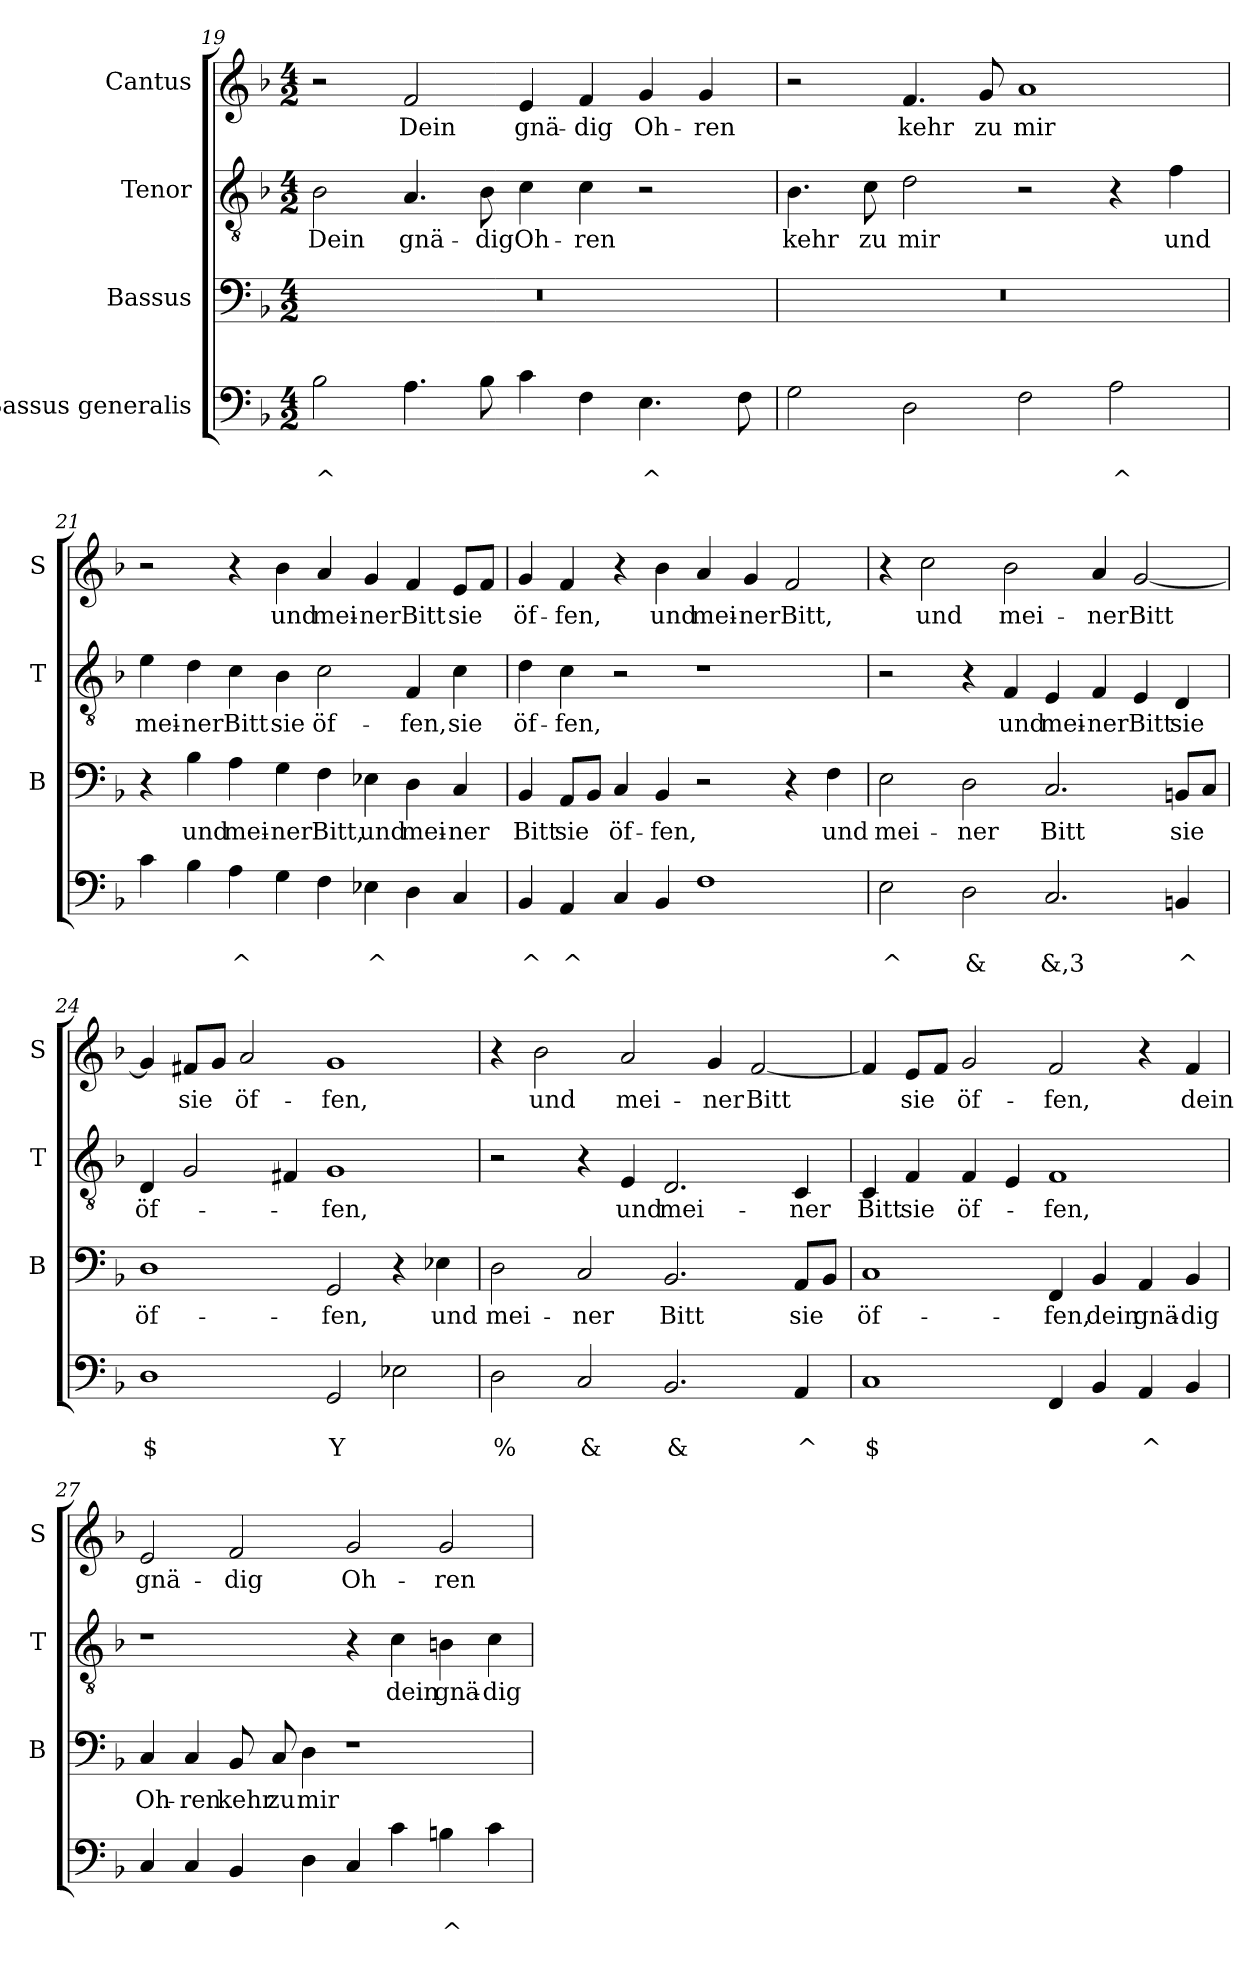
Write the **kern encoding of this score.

**kern	**text	**text	**kern	**text	**kern	**text	**kern	**text
*part4	*part4	*part4	*part3	*part3	*part2	*part2	*part1	*part1
*staff4	*staff4	*staff4	*staff3	*staff3	*staff2	*staff2	*staff1	*staff1
*I"Bassus generalis	*	*	*I"Bassus	*	*I"Tenor	*	*I"Cantus	*
*	*	*	*I'B	*	*I'T	*	*I'S	*
*clefF4	*	*	*clefF4	*	*clefGv2	*	*clefG2	*
*k[b-]	*	*	*k[b-]	*	*k[b-]	*	*k[b-]	*
*F:	*	*	*F:	*	*F:	*	*F:	*
*M4/2	*	*	*M4/2	*	*M4/2	*	*M4/2	*
=19	=19	=19	=19	=19	=19	=19	=19	=19
!	!	!LO:LY:b	!	!	!	!LO:LY:b	!	!
2B-\	.	^	0r	.	2B-\	Dein	2r	.
!	!	!	!	!	!	!LO:LY:b	!	!LO:LY:b
4.A\	.	.	.	.	4.A/	gnä-	2f/	Dein
!	!	!	!	!	!	!LO:LY:b	!	!
8B-\	.	.	.	.	8B-\	-dig	.	.
!	!	!	!	!	!	!LO:LY:b	!	!LO:LY:b
4c\	.	.	.	.	4c\	Oh-	4e/	gnä-
!	!	!	!	!	!	!LO:LY:b	!	!LO:LY:b
4F\	.	.	.	.	4c\	-ren	4f/	-dig
!	!	!LO:LY:b	!	!	!	!	!	!LO:LY:b
4.E\	.	^	.	.	2r	.	4g/	Oh-
!	!	!	!	!	!	!	!	!LO:LY:b
.	.	.	.	.	.	.	4g/	-ren
8F\	.	.	.	.	.	.	.	.
=20	=20	=20	=20	=20	=20	=20	=20	=20
!	!	!	!	!	!	!LO:LY:b	!	!
2G\	.	.	0r	.	4.B-\	kehr	2r	.
!	!	!	!	!	!	!LO:LY:b	!	!
.	.	.	.	.	8c\	zu	.	.
!	!	!	!	!	!	!LO:LY:b	!	!LO:LY:b
2D\	.	.	.	.	2d\	mir	4.f/	kehr
!	!	!	!	!	!	!	!	!LO:LY:b
.	.	.	.	.	.	.	8g/	zu
!	!	!	!	!	!	!	!	!LO:LY:b
2F\	.	.	.	.	2r	.	1a	mir
!	!	!LO:LY:b	!	!	!	!	!	!
2A\	.	^	.	.	4r	.	.	.
!	!	!	!	!	!	!LO:LY:b	!	!
.	.	.	.	.	4f\	und	.	.
!!LO:LB:g=z
=21	=21	=21	=21	=21	=21	=21	=21	=21
!	!	!	!	!	!	!LO:LY:b	!	!
4c\	.	.	4r	.	4e\	mei-	2r	.
!	!	!	!	!LO:LY:b	!	!LO:LY:b	!	!
4B-\	.	.	4B-\	und	4d\	-ner	.	.
!	!	!LO:LY:b	!	!LO:LY:b	!	!LO:LY:b	!	!
4A\	.	^	4A\	mei-	4c\	Bitt	4r	.
!	!	!	!	!LO:LY:b	!	!LO:LY:b	!	!LO:LY:b
4G\	.	.	4G\	-ner	4B-\	sie	4b-\	und
!	!	!	!	!LO:LY:b	!	!LO:LY:b	!	!LO:LY:b
4F\	.	.	4F\	Bitt,	2c\	öf-	4a/	mei-
!	!	!LO:LY:b	!	!LO:LY:b	!	!	!	!LO:LY:b
4E-X\	.	^	4E-X\	und	.	.	4g/	-ner
!	!	!	!	!LO:LY:b	!	!LO:LY:b	!	!LO:LY:b
4D\	.	.	4D\	mei-	4F/	-fen,	4f/	Bitt
!	!	!	!	!LO:LY:b	!	!LO:LY:b	!	!LO:LY:b
4C/	.	.	4C/	-ner	4c\	sie	8e/L	sie
.	.	.	.	.	.	.	8f/J	.
=22	=22	=22	=22	=22	=22	=22	=22	=22
!	!	!LO:LY:b	!	!LO:LY:b	!	!LO:LY:b	!	!LO:LY:b
4BB-/	.	^	4BB-/	Bitt	4d\	öf-	4g/	öf-
!	!	!LO:LY:b	!	!LO:LY:b	!	!LO:LY:b	!	!LO:LY:b
4AA/	.	^	8AA/L	sie	4c\	-fen,	4f/	-fen,
.	.	.	8BB-/J	.	.	.	.	.
!	!	!	!	!LO:LY:b	!	!	!	!
4C/	.	.	4C/	öf-	2r	.	4r	.
!	!	!	!	!LO:LY:b	!	!	!	!LO:LY:b
4BB-/	.	.	4BB-/	-fen,	.	.	4b-\	und
!	!	!	!	!	!	!	!	!LO:LY:b
1F	.	.	2r	.	1r	.	4a/	mei-
!	!	!	!	!	!	!	!	!LO:LY:b
.	.	.	.	.	.	.	4g/	-ner
!	!	!	!	!	!	!	!	!LO:LY:b
.	.	.	4r	.	.	.	2f/	Bitt,
!	!	!	!	!LO:LY:b	!	!	!	!
.	.	.	4F\	und	.	.	.	.
=23	=23	=23	=23	=23	=23	=23	=23	=23
*^	*	*	*	*	*	*	*	*
!	!	!	!LO:LY:b	!	!LO:LY:b	!	!	!	!
2E\	2ryy	.	^	2E\	mei-	2r	.	4r	.
!	!	!	!	!	!	!	!	!	!LO:LY:b
.	.	.	.	.	.	.	.	2cc\	und
!	!	!	!LO:LY:b	!	!LO:LY:b	!	!	!	!
2D\	4ryy	.	&	2D\	-ner	4r	.	.	.
!	!	!	!LO:LY:b	!	!	!	!LO:LY:b	!	!LO:LY:b
.	4ryy	.	^	.	.	4F/	und	2b-\	mei-
!	!	!	!LO:LY:b	!	!LO:LY:b	!	!LO:LY:b	!	!
2.C/	4ryy	.	&,3	2.C/	Bitt	4E/	mei-	.	.
!	!	!	!LO:LY:b	!	!	!	!LO:LY:b	!	!LO:LY:b
.	4ryy	.	^,4	.	.	4F/	-ner	4a/	-ner
!	!	!	!LO:LY:b	!	!	!	!LO:LY:b	!	!LO:LY:b
.	4ryy	.	%,3	.	.	4E/	Bitt	[2g/	Bitt
!	!	!	!LO:LY:b	!	!LO:LY:b	!	!LO:LY:b	!	!
4BBn/	4ryy	.	^	8BBn/L	sie	4D/	sie	.	.
.	.	.	.	8C/J	.	.	.	.	.
!!LO:PB:g=z
=24	=24	=24	=24	=24	=24	=24	=24	=24	=24
!	!	!	!LO:LY:b	!	!LO:LY:b	!	!LO:LY:b	!	!
1D	2ryy	.	$	1D	öf-	4D/	öf-	4g/]	.
!	!	!	!	!	!	!	!	!	!LO:LY:b
.	.	.	.	.	.	2G/	.	8f#X/L	sie
.	.	.	.	.	.	.	.	8g/J	.
!	!	!	!LO:LY:b	!	!	!	!	!	!LO:LY:b
.	2ryy	.	X	.	.	.	.	2a/	öf-
.	.	.	.	.	.	4F#X/	.	.	.
!	!	!	!LO:LY:b	!	!LO:LY:b	!	!LO:LY:b	!	!LO:LY:b
2GG/	2ryy	.	Y	2GG/	-fen,	1G	-fen,	1g	-fen,
2E-X\	2ryy	.	.	4r	.	.	.	.	.
!	!	!	!	!	!LO:LY:b	!	!	!	!
.	.	.	.	4E-X\	und	.	.	.	.
=25	=25	=25	=25	=25	=25	=25	=25	=25	=25
!	!	!	!LO:LY:b	!	!LO:LY:b	!	!	!	!
2D\	4ryy	.	%	2D\	mei-	2r	.	4r	.
!	!	!	!LO:LY:b	!	!	!	!	!	!LO:LY:b
.	4ryy	.	^	.	.	.	.	2b-\	und
!	!	!	!LO:LY:b	!	!LO:LY:b	!	!	!	!
2C/	4ryy	.	&	2C/	-ner	4r	.	.	.
!	!	!	!LO:LY:b	!	!	!	!LO:LY:b	!	!LO:LY:b
.	4ryy	.	^	.	.	4E/	und	2a/	mei-
!	!	!	!LO:LY:b	!	!LO:LY:b	!	!LO:LY:b	!	!
2.BB-/	4ryy	.	&	2.BB-/	Bitt	2.D/	mei-	.	.
!	!	!	!LO:LY:b	!	!	!	!	!	!LO:LY:b
.	4ryy	.	^	.	.	.	.	4g/	-ner
!	!	!	!LO:LY:b	!	!	!	!	!	!LO:LY:b
.	4ryy	.	%	.	.	.	.	[2f/	Bitt
!	!	!	!LO:LY:b	!	!LO:LY:b	!	!LO:LY:b	!	!
4AA/	4ryy	.	^	8AA/L	sie	4C/	-ner	.	.
.	.	.	.	8BB-/J	.	.	.	.	.
=26	=26	=26	=26	=26	=26	=26	=26	=26	=26
!	!	!	!LO:LY:b	!	!LO:LY:b	!	!LO:LY:b	!	!
1C	4ryy	.	$	1C	öf-	4C/	Bitt	4f/]	.
!	!	!	!LO:LY:b	!	!	!	!LO:LY:b	!	!LO:LY:b
.	4ryy	.	$	.	.	4F/	sie	8e/L	sie
.	.	.	.	.	.	.	.	8f/J	.
!	!	!	!	!	!	!	!LO:LY:b	!	!LO:LY:b
.	4ryy	.	.	.	.	4F/	öf-	2g/	öf-
!	!	!	!LO:LY:b	!	!	!	!	!	!
.	4ryy	.	#	.	.	4E/	.	.	.
!	!	!	!	!	!LO:LY:b	!	!LO:LY:b	!	!LO:LY:b
4FF/	1ryy	.	.	4FF/	-fen,	1F	-fen,	2f/	-fen,
!	!	!	!	!	!LO:LY:b	!	!	!	!
4BB-/	.	.	.	4BB-/	dein	.	.	.	.
!	!	!	!LO:LY:b	!	!LO:LY:b	!	!	!	!
4AA/	.	.	^	4AA/	gnä-	.	.	4r	.
!	!	!	!	!	!LO:LY:b	!	!	!	!LO:LY:b
4BB-/	.	.	.	4BB-/	-dig	.	.	4f/	dein
*v	*v	*	*	*	*	*	*	*	*
!!LO:LB:g=z
=27	=27	=27	=27	=27	=27	=27	=27	=27
!	!	!	!	!LO:LY:b	!	!	!	!LO:LY:b
4C/	.	.	4C/	Oh-	1r	.	2e/	gnä-
!	!	!	!	!LO:LY:b	!	!	!	!
4C/	.	.	4C/	-ren	.	.	.	.
!	!	!	!	!LO:LY:b	!	!	!	!LO:LY:b
4BB-/	.	.	8BB-/	kehr	.	.	2f/	-dig
!	!	!	!	!LO:LY:b	!	!	!	!
.	.	.	8C/	zu	.	.	.	.
!	!	!	!	!LO:LY:b	!	!	!	!
4D\	.	.	4D\	mir	.	.	.	.
!	!	!	!	!	!	!	!	!LO:LY:b
4C/	.	.	1r	.	4r	.	2g/	Oh-
!	!	!	!	!	!	!LO:LY:b	!	!
4c\	.	.	.	.	4c\	dein	.	.
!	!	!LO:LY:b	!	!	!	!LO:LY:b	!	!LO:LY:b
4Bn\	.	^	.	.	4Bn\	gnä-	2g/	-ren
!	!	!	!	!	!	!LO:LY:b	!	!
4c\	.	.	.	.	4c\	-dig	.	.
=	=	=	=	=	=	=	=	=
*-	*-	*-	*-	*-	*-	*-	*-	*-
